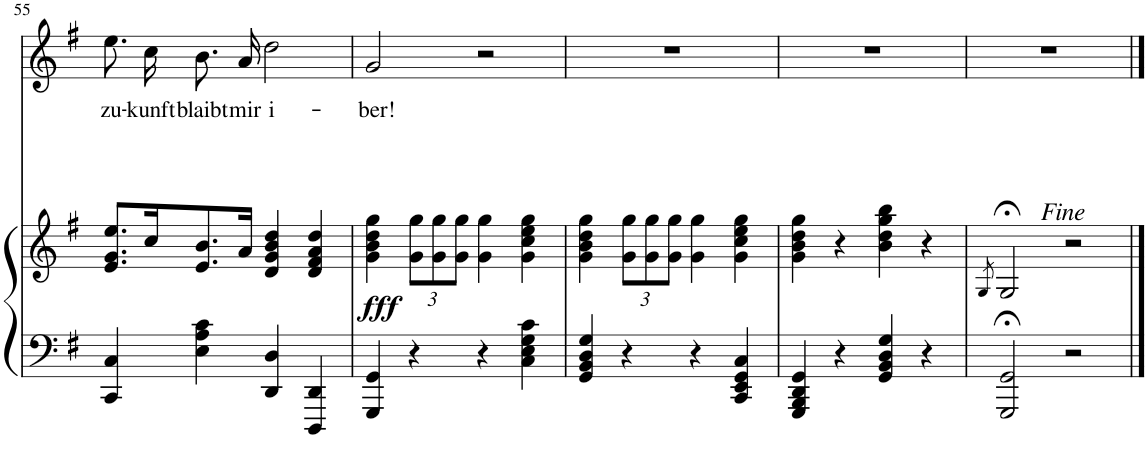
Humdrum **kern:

**kern	**kern	**dynam	**kern	**text
*part2	*part2	*part2	*part1	*part1
*staff3	*staff2	*staff2/3	*staff1	*staff1
*I"Klavier	*	*	*I"Piano	*
*	*	*	*I'Pno	*
!!LO:PB:g=z
*clefF4	*clefG2	*	*clefG2	*
*k[f#]	*k[f#]	*	*k[f#]	*
*M4/4	*M4/4	*	*M4/4	*
=55	=55	=55	=55	=55
!	!	!	!	!LO:LY:b
4CC/ 4C/	8.e/ 8.g/ 8.ee/L	.	8.ee\L	zu-
!	!	!	!	!LO:LY:b
.	16cc/K	.	16cc\Jk	-kunft
!	!	!	!	!LO:LY:b
4E\ 4A\ 4c\	8.e/ 8.b/	.	8.b/L	blaibt
!	!	!	!	!LO:LY:b
.	16a/Jk	.	16a/Jk	mir
!	!	!	!	!LO:LY:b
4DD/ 4D/	4d/ 4g/ 4b/ 4dd/	.	2dd\	i-
4DDD/ 4DD/	4d/ 4f#/ 4a/ 4dd/	.	.	.
=56	=56	=56	=56	=56
!	!	!LO:DY:b	!	!LO:LY:b
4GGG/ 4GG/	4g\ 4b\ 4dd\ 4gg\	fff	2g/	-ber!
*	*Xbrackettup	*	*	*
4r	12g\ 12gg\L	.	.	.
.	12g\ 12gg\	.	.	.
.	12g\ 12gg\J	.	.	.
4r	4g\ 4gg\	.	2r	.
4C\ 4E\ 4G\ 4c\	4g\ 4cc\ 4ee\ 4gg\	.	.	.
=57	=57	=57	=57	=57
4GG/ 4BB/ 4D/ 4G/	4g\ 4b\ 4dd\ 4gg\	.	1r	.
4r	12g\ 12gg\L	.	.	.
.	12g\ 12gg\	.	.	.
.	12g\ 12gg\J	.	.	.
4r	4g\ 4gg\	.	.	.
4CC/ 4EE/ 4GG/ 4C/	4g\ 4cc\ 4ee\ 4gg\	.	.	.
=58	=58	=58	=58	=58
4GGG/ 4BBB/ 4DD/ 4GG/	4g\ 4b\ 4dd\ 4gg\	.	1r	.
4r	4r	.	.	.
4GG/ 4BB/ 4D/ 4G/	4b\ 4dd\ 4gg\ 4bb\	.	.	.
4r	4r	.	.	.
=59	=59	=59	=59	=59
.	8qG/	.	.	.
2GGG/;< 2GG/;<	2G;</	.	1r	.
2r	2r	.	.	.
==	==	==	==	==
*-	*-	*-	*-	*-
